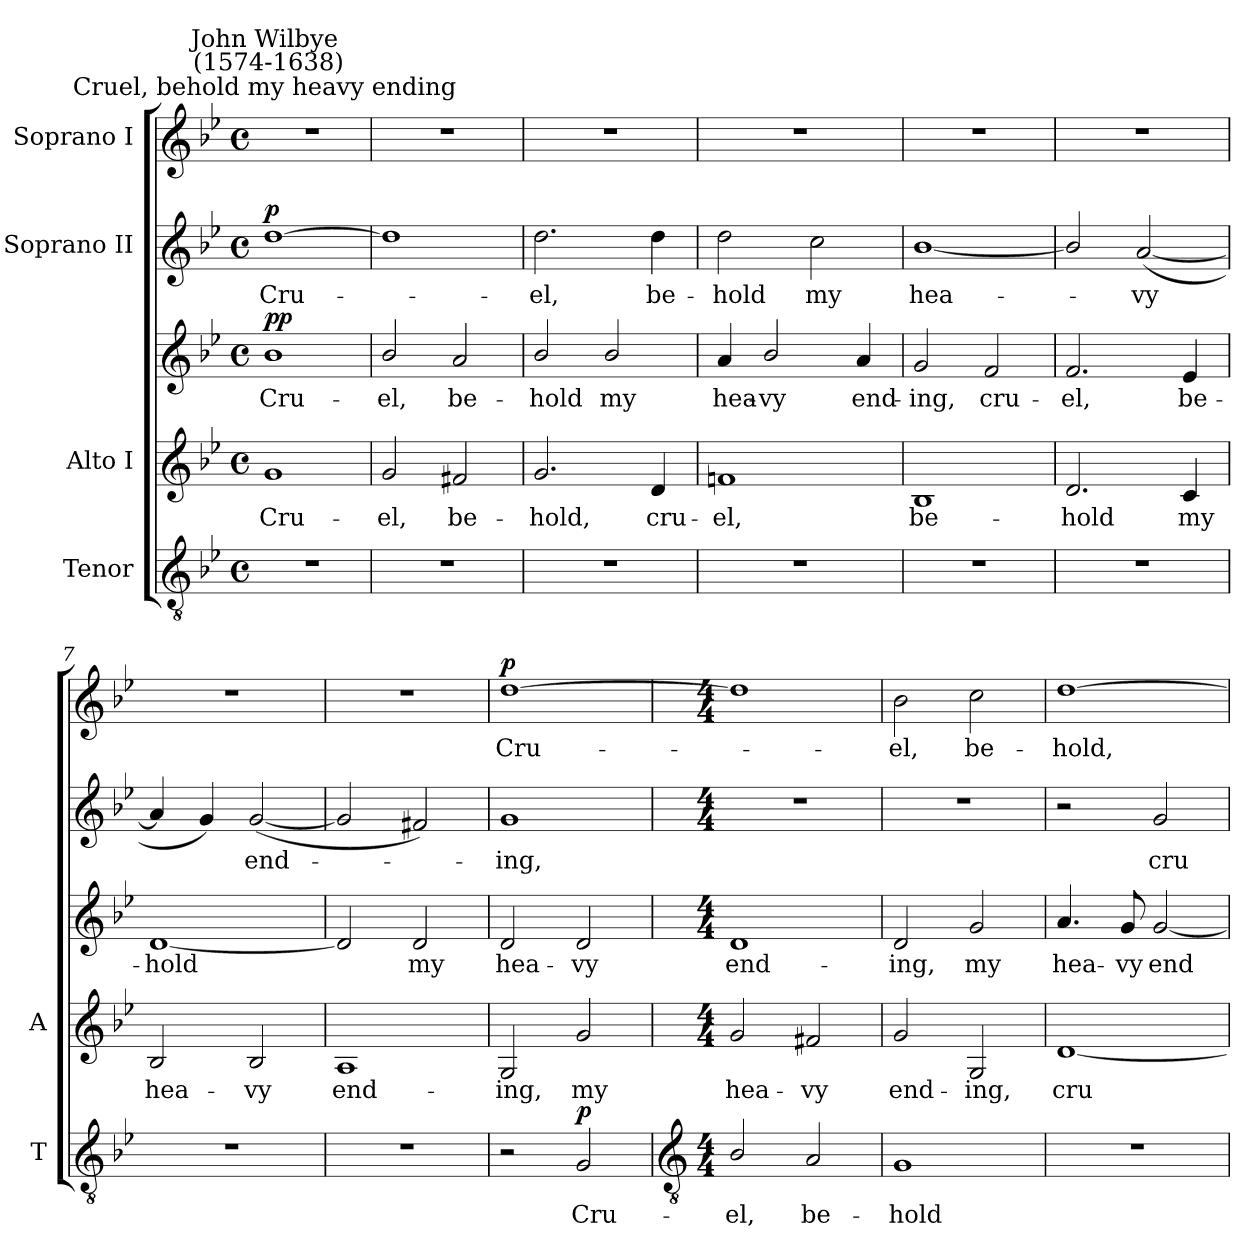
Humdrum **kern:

**kern	**text	**dynam	**kern	**text	**kern	**text	**dynam	**kern	**text	**dynam	**kern	**text	**dynam
*part4	*part4	*part4	*part3	*part3	*part3	*part3	*part3	*part2	*part2	*part2	*part1	*part1	*part1
*staff5	*staff5	*staff5	*staff4	*staff4	*staff3	*staff3	*staff3/4	*staff2	*staff2	*staff2	*staff1	*staff1	*staff1
*I"Tenor	*	*	*I"Alto I	*	*	*	*	*I"Soprano II	*	*	*I"Soprano I	*	*
*I'T	*	*	*I'A	*	*	*	*	*	*	*	*	*	*
*clefGv2	*	*	*clefG2	*	*clefG2	*	*	*clefG2	*	*	*clefG2	*	*
*k[b-e-]	*	*	*k[b-e-]	*	*k[b-e-]	*	*	*k[b-e-]	*	*	*k[b-e-]	*	*
*B-:	*	*	*B-:	*	*B-:	*	*	*B-:	*	*	*B-:	*	*
*M4/4	*	*	*M4/4	*	*M4/4	*	*	*M4/4	*	*	*M4/4	*	*
*met(c)	*	*	*met(c)	*	*met(c)	*	*	*met(c)	*	*	*met(c)	*	*
=1	=1	=1	=1	=1	=1	=1	=1	=1	=1	=1	=1	=1	=1
!	!	!	!	!	!	!	!	!	!	!	!LO:TX:a:cj:t=Cruel, behold my heavy ending	!	!
!	!	!	!	!	!	!	!	!	!	!	!LO:TX:a:cj:t=John Wilbye\n (1574-1638)	!	!
!	!	!	!	!LO:LY:b	!	!LO:LY:b	!LO:DY:b=2	!	!LO:LY:b	!	!	!	!
!	!	!	!	!	!	!	!LO:DY:n=1:b	!	!	!LO:DY:b	!	!	!
1r	.	.	1g	-Cru-	1b-	Cru-	p p	[1dd	Cru-	p	1r	.	.
=2	=2	=2	=2	=2	=2	=2	=2	=2	=2	=2	=2	=2	=2
!	!	!	!	!LO:LY:b	!	!LO:LY:b	!	!	!	!	!	!	!
1r	.	.	2g	-el,	2b-/	-el,	.	1dd]	.	.	1r	.	.
!	!	!	!	!LO:LY:b	!	!LO:LY:b	!	!	!	!	!	!	!
.	.	.	2f#X	be-	2a	be-	.	.	.	.	.	.	.
=3	=3	=3	=3	=3	=3	=3	=3	=3	=3	=3	=3	=3	=3
!	!	!	!	!LO:LY:b	!	!LO:LY:b	!	!	!LO:LY:b	!	!	!	!
1r	.	.	2.g	hold,	2b-/	-hold	.	2.dd	el,	.	1r	.	.
!	!	!	!	!	!	!LO:LY:b	!	!	!	!	!	!	!
.	.	.	.	.	2b-/	my	.	.	.	.	.	.	.
!	!	!	!	!LO:LY:b	!	!	!	!	!LO:LY:b	!	!	!	!
.	.	.	4d	cru-	.	.	.	4dd	be-	.	.	.	.
=4	=4	=4	=4	=4	=4	=4	=4	=4	=4	=4	=4	=4	=4
!	!	!	!	!LO:LY:b	!	!LO:LY:b	!	!	!LO:LY:b	!	!	!	!
1r	.	.	1fn	-el,	4a	-hea-	.	2dd	-hold	.	1r	.	.
!	!	!	!	!	!	!LO:LY:b	!	!	!	!	!	!	!
.	.	.	.	.	2b-/	-vy	.	.	.	.	.	.	.
!	!	!	!	!	!	!	!	!	!LO:LY:b	!	!	!	!
.	.	.	.	.	.	.	.	2cc	my	.	.	.	.
!	!	!	!	!	!	!LO:LY:b	!	!	!	!	!	!	!
.	.	.	.	.	4a	end-	.	.	.	.	.	.	.
=5	=5	=5	=5	=5	=5	=5	=5	=5	=5	=5	=5	=5	=5
!	!	!	!	!LO:LY:b	!	!LO:LY:b	!	!	!LO:LY:b	!	!	!	!
1r	.	.	1B-	-be-	2g	ing,	.	[1b-/	hea-	.	1r	.	.
!	!	!	!	!	!	!LO:LY:b	!	!	!	!	!	!	!
.	.	.	.	.	2f	cru-	.	.	.	.	.	.	.
=6	=6	=6	=6	=6	=6	=6	=6	=6	=6	=6	=6	=6	=6
!	!	!	!	!LO:LY:b	!	!LO:LY:b	!	!	!	!	!	!	!
1r	.	.	2.d	-hold	2.f	-el,	.	2b-/]	.	.	1r	.	.
!	!	!	!	!	!	!	!	!	!LO:LY:b	!	!	!	!
.	.	.	.	.	.	.	.	(<[2a	vy	.	.	.	.
!	!	!	!	!LO:LY:b	!	!LO:LY:b	!	!	!	!	!	!	!
.	.	.	4c/	my	4e-	be-	.	.	.	.	.	.	.
=7	=7	=7	=7	=7	=7	=7	=7	=7	=7	=7	=7	=7	=7
!	!	!	!	!LO:LY:b	!	!LO:LY:b	!	!	!	!	!	!	!
1r	.	.	2B-	hea-	[1d	hold	.	4a]	.	.	1r	.	.
.	.	.	.	.	.	.	.	4g)	.	.	.	.	.
!	!	!	!	!LO:LY:b	!	!	!	!	!LO:LY:b	!	!	!	!
.	.	.	2B-	-vy	.	.	.	(<[2g	end-	.	.	.	.
=8	=8	=8	=8	=8	=8	=8	=8	=8	=8	=8	=8	=8	=8
!	!	!	!	!LO:LY:b	!	!	!	!	!	!	!	!	!
1r	.	.	1A	end-	2d]	.	.	2g]	.	.	1r	.	.
!	!	!	!	!	!	!LO:LY:b	!	!	!	!	!	!	!
.	.	.	.	.	2d	my	.	2f#X)	.	.	.	.	.
=9	=9	=9	=9	=9	=9	=9	=9	=9	=9	=9	=9	=9	=9
!	!	!	!	!LO:LY:b	!	!LO:LY:b	!	!	!LO:LY:b	!	!	!LO:LY:b	!LO:DY:b
2r	.	.	2G	ing,	2d	-hea-	.	1g	ing,	.	[1dd	Cru-	p
!	!LO:LY:b	!LO:DY:b	!	!LO:LY:b	!	!LO:LY:b	!	!	!	!	!	!	!
2G	Cru-	p	2g	my	2d	-vy	.	.	.	.	.	.	.
!!LO:LB:g=z
=10	=10	=10	=10	=10	=10	=10	=10	=10	=10	=10	=10	=10	=10
*clefGv2	*	*	*	*	*	*	*	*	*	*	*	*	*
*M4/4	*	*	*M4/4	*	*M4/4	*	*	*M4/4	*	*	*M4/4	*	*
!	!LO:LY:b	!	!	!LO:LY:b	!	!LO:LY:b	!	!	!	!	!	!	!
2B-/	-el,	.	2g	-hea-	1d	end-	.	1r	.	.	1dd]	.	.
!	!LO:LY:b	!	!	!LO:LY:b	!	!	!	!	!	!	!	!	!
2A/	be-	.	2f#X	-vy	.	.	.	.	.	.	.	.	.
=11	=11	=11	=11	=11	=11	=11	=11	=11	=11	=11	=11	=11	=11
!	!LO:LY:b	!	!	!LO:LY:b	!	!LO:LY:b	!	!	!	!	!	!LO:LY:b	!
1G	-hold	.	2g	end-	2d	ing,	.	1r	.	.	2b-	el,	.
!	!	!	!	!LO:LY:b	!	!LO:LY:b	!	!	!	!	!	!LO:LY:b	!
.	.	.	2G	-ing,	2g	my	.	.	.	.	2cc	be-	.
=12	=12	=12	=12	=12	=12	=12	=12	=12	=12	=12	=12	=12	=12
!	!	!	!	!LO:LY:b	!	!LO:LY:b	!	!	!	!	!	!LO:LY:b	!
1r	.	.	[1d	cru-	4.a	hea-	.	2r	.	.	[1dd	-hold,	.
!	!	!	!	!	!	!LO:LY:b	!	!	!	!	!	!	!
.	.	.	.	.	8g	-vy	.	.	.	.	.	.	.
!	!	!	!	!	!	!LO:LY:b	!	!	!LO:LY:b	!	!	!	!
.	.	.	.	.	[2g	end-	.	2g	cru-	.	.	.	.
=	=	=	=	=	=	=	=	=	=	=	=	=	=
*-	*-	*-	*-	*-	*-	*-	*-	*-	*-	*-	*-	*-	*-
